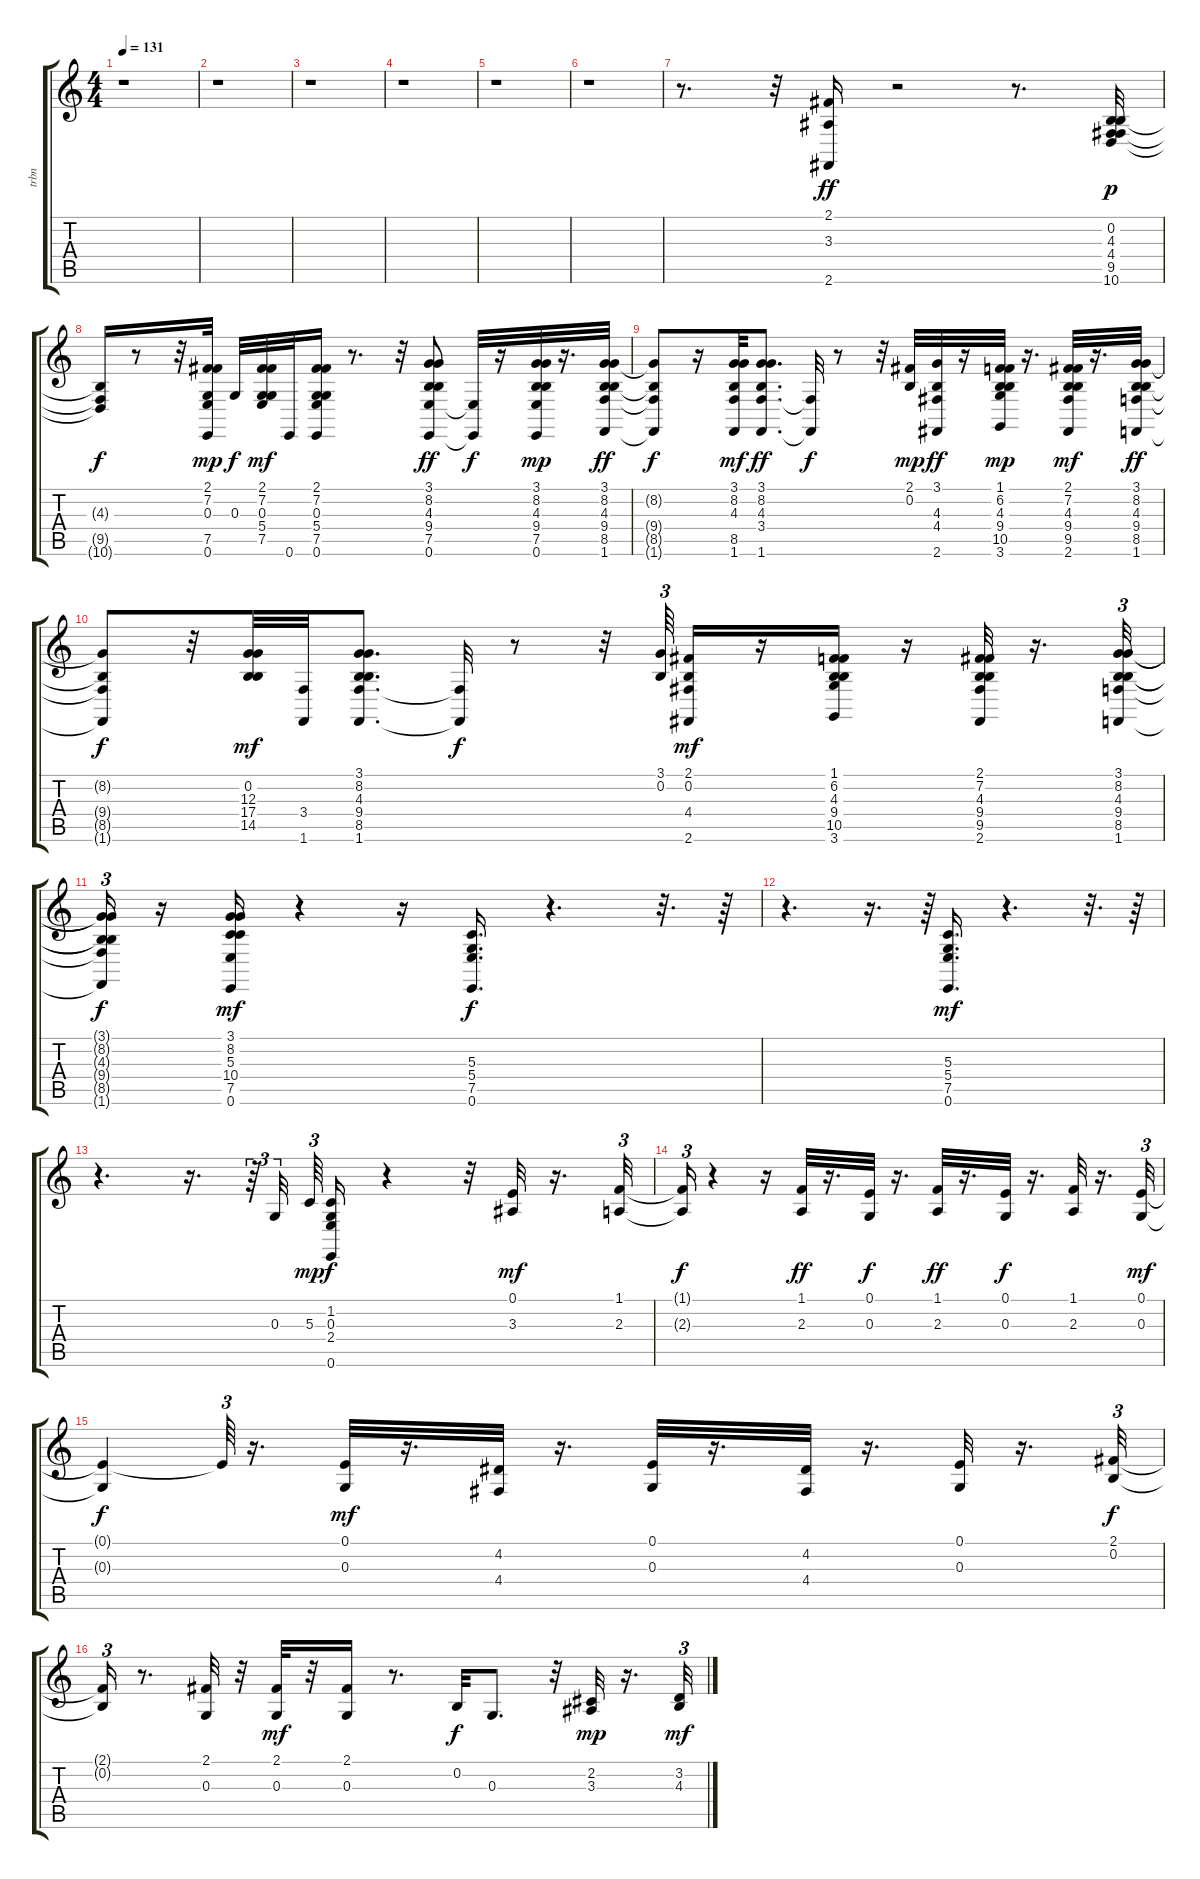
\track ("trbn" "trbn") {instrument trombone}
\staff {score tabs}
\tuning (E4 B3 G3 D3 A2 E2) {hide}
\ts (4 4)
\tempo 131
\clef g2
\ks c
r.1{dy f} |
r.1 |
r.1 |
r.1 |
r.1 |
r.1 |
r.8{d} r.32 (2.1 3.3 2.6).16{dy ff} r.2 r.8{d} (0.2 4.3 4.4 9.5 10.6).32{dy p} |
(4.3{t} 9.5{t} 10.6{t}).16{dy f} r.8 r.32 (2.1 7.2 0.3 7.5 0.6).32{dy mp} 0.3.32{dy f} (2.1 7.2 0.3 5.4 7.5).32{dy mf} 0.6.32 (2.1 7.2 0.3 5.4 7.5 0.6).16 r.8{d} r.32 (3.1 8.2 4.3 9.4 7.5 0.6).8{dy ff} (7.5{t} 0.6{t}).32{dy f} r.16 (3.1 8.2 4.3 9.4 7.5 0.6).32{dy mp} r.16{d} (3.1 8.2 4.3 9.4 8.5 1.6).32{dy ff} |
(8.2{t} 9.4{t} 8.5{t} 1.6{t}).8{dy f} r.16 (3.1 8.2 4.3 8.5 1.6).32{dy mf} (3.1 8.2 4.3 3.4 1.6).8{d dy ff} (3.4{t} 1.6{t}).32{dy f} r.8 r.32 (2.1 0.2).32{dy mp} (3.1 4.3 4.4 2.6).32{dy ff} r.16 (1.1 6.2 4.3 9.4 10.5 3.6).32{dy mp} r.16{d} (2.1 7.2 4.3 9.4 9.5 2.6).32{dy mf} r.16{d} (3.1 8.2 4.3 9.4 8.5 1.6).32{dy ff} |
(8.2{t} 9.4{t} 8.5{t} 1.6{t}).8{dy f} r.32 (0.2 12.3 17.4 14.5).32{dy mf} (3.4 1.6).32 (3.1 8.2 4.3 9.4 8.5 1.6).8{d} (8.5{t} 1.6{t}).32{dy f} r.8 r.32 (3.1 0.2).64{tu (3 2)} (2.1 0.2 4.4 2.6).16{dy mf} r.16 (1.1 6.2 4.3 9.4 10.5 3.6).16 r.16 (2.1 7.2 4.3 9.4 9.5 2.6).32 r.16{d} (3.1 8.2 4.3 9.4 8.5 1.6).32{tu (3 2)} |
(3.1{t} 8.2{t} 4.3{t} 9.4{t} 8.5{t} 1.6{t}).16{tu (3 2) dy f} r.16 (3.1 8.2 5.3 10.4 7.5 0.6).16{dy mf} r.4 r.16 (5.3 5.4 7.5 0.6).16{d dy f} r.4{d} r.32{d} r.64 |
r.4{d} r.16{d} r.64{tu (3 2)} (5.3 5.4 7.5 0.6).16{d dy mf} r.4{d} r.32{d} r.64 |
r.4{d} r.16{d} r.64{tu (3 2)} 0.3.32{tu (3 2)} 5.3.64{tu (3 2) dy mp} (1.2 0.3 2.4 0.6).16{dy f} r.4 r.32 (0.1 3.3).32{dy mf} r.16{d} (1.1 2.3).32{tu (3 2)} |
(1.1{t} 2.3{t}).16{tu (3 2) dy f} r.4 r.16 (1.1 2.3).32{dy ff} r.16{d} (0.1 0.3).32{dy f} r.16{d} (1.1 2.3).32{dy ff} r.16{d} (0.1 0.3).32{dy f} r.16{d} (1.1 2.3).32 r.16{d} (0.1 0.3).32{tu (3 2) dy mf} |
(0.1{t} 0.3{t}).4{dy f} 0.1{t}.64{tu (3 2)} r.16{d} (0.1 0.3).32{dy mf} r.16{d} (4.2 4.4).32 r.16{d} (0.1 0.3).32 r.16{d} (4.2 4.4).32 r.16{d} (0.1 0.3).32 r.16{d} (2.1 0.2).32{tu (3 2) dy f} |
(2.1{t} 0.2{t}).16{tu (3 2)} r.8{d} (2.1 0.3).32 r.32 (2.1 0.3).32{dy mf} r.32 (2.1 0.3).16 r.8{d} 0.2.32{dy f} 0.3.8{d} r.32 (2.2 3.3).32{dy mp} r.16{d} (3.2 4.3).32{tu (3 2) dy mf}
